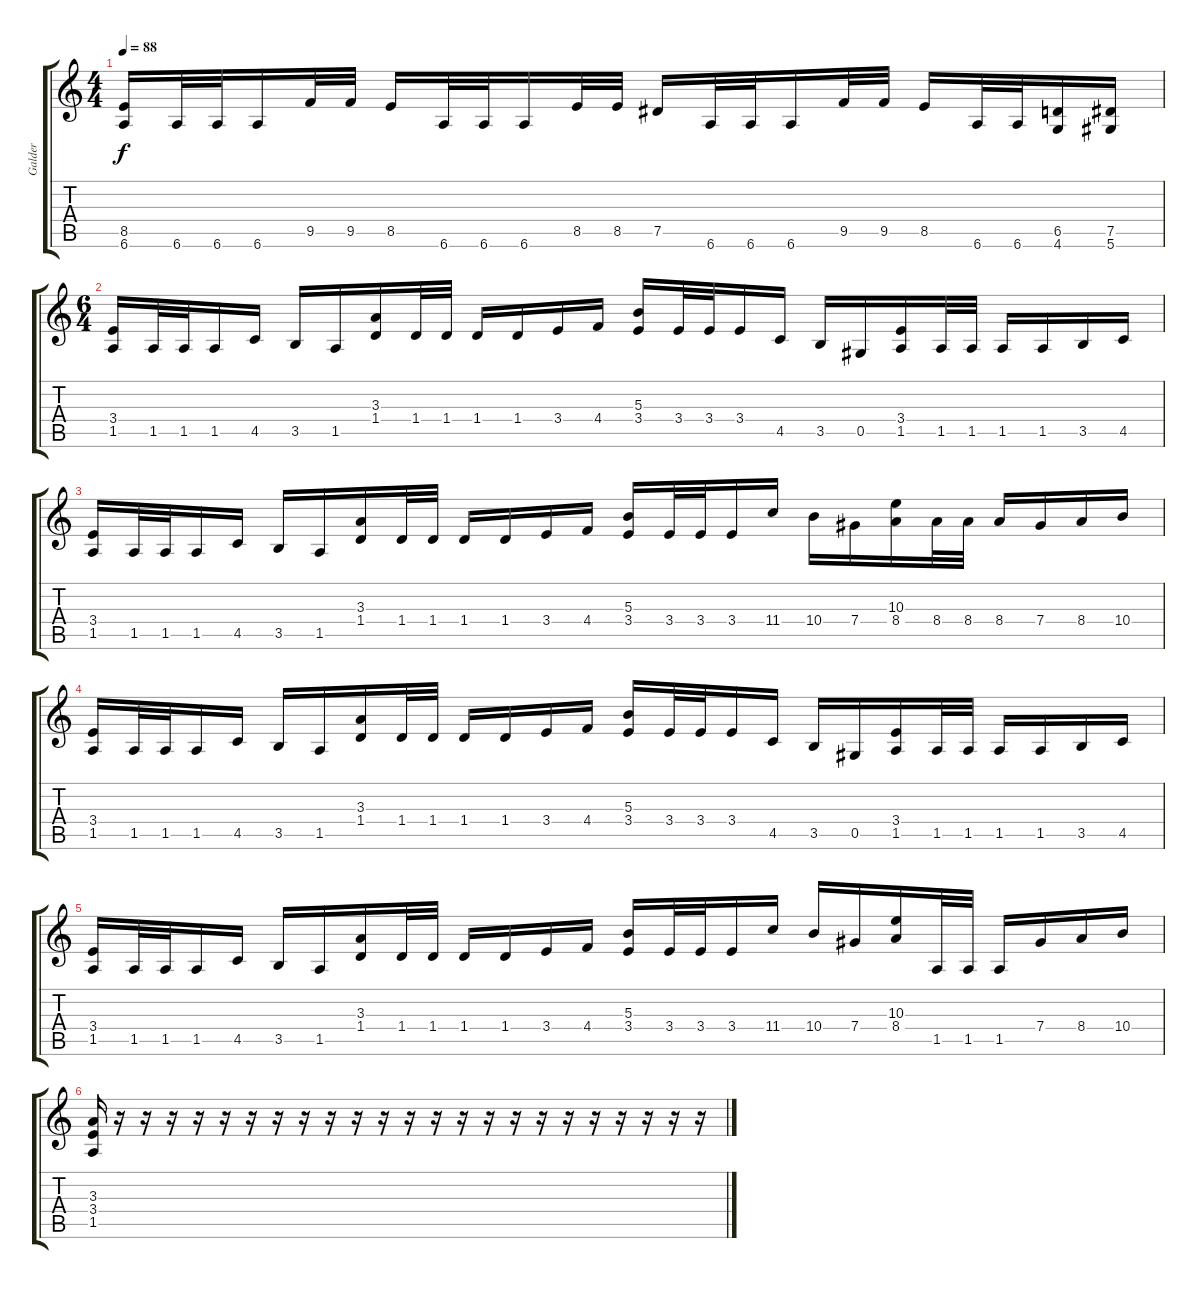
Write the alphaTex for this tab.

\track ("Galder" "Galder") {instrument distortionguitar}
\staff {score tabs}
\tuning (Eb4 Bb3 Gb3 Db3 Ab2 Eb2) {hide}
\ts (4 4)
\tempo 88
\clef g2
\ks c
(8.5 6.6).16{dy f} 6.6.32 6.6.32 6.6.16 9.5.32 9.5.32 8.5.16 6.6.32 6.6.32 6.6.16 8.5.32 8.5.32 7.5.16 6.6.32 6.6.32 6.6.16 9.5.32 9.5.32 8.5.16 6.6.32 6.6.32 (6.5 4.6).16 (7.5 5.6).16 |
\ts (6 4)
(3.4 1.5).16 1.5.32 1.5.32 1.5.16 4.5.16 3.5.16 1.5.16 (3.3 1.4).16 1.4.32 1.4.32 1.4.16 1.4.16 3.4.16 4.4.16 (5.3 3.4).16 3.4.32 3.4.32 3.4.16 4.5.16 3.5.16 0.5.16 (3.4 1.5).16 1.5.32 1.5.32 1.5.16 1.5.16 3.5.16 4.5.16 |
(3.4 1.5).16 1.5.32 1.5.32 1.5.16 4.5.16 3.5.16 1.5.16 (3.3 1.4).16 1.4.32 1.4.32 1.4.16 1.4.16 3.4.16 4.4.16 (5.3 3.4).16 3.4.32 3.4.32 3.4.16 11.4.16 10.4.16 7.4.16 (10.3 8.4).16 8.4.32 8.4.32 8.4.16 7.4.16 8.4.16 10.4.16 |
(3.4 1.5).16 1.5.32 1.5.32 1.5.16 4.5.16 3.5.16 1.5.16 (3.3 1.4).16 1.4.32 1.4.32 1.4.16 1.4.16 3.4.16 4.4.16 (5.3 3.4).16 3.4.32 3.4.32 3.4.16 4.5.16 3.5.16 0.5.16 (3.4 1.5).16 1.5.32 1.5.32 1.5.16 1.5.16 3.5.16 4.5.16 |
(3.4 1.5).16 1.5.32 1.5.32 1.5.16 4.5.16 3.5.16 1.5.16 (3.3 1.4).16 1.4.32 1.4.32 1.4.16 1.4.16 3.4.16 4.4.16 (5.3 3.4).16 3.4.32 3.4.32 3.4.16 11.4.16 10.4.16 7.4.16 (10.3 8.4).16 1.5.32 1.5.32 1.5.16 7.4.16 8.4.16 10.4.16 |
(3.3 3.4 1.5).16 r.16 r.16 r.16 r.16 r.16 r.16 r.16 r.16 r.16 r.16 r.16 r.16 r.16 r.16 r.16 r.16 r.16 r.16 r.16 r.16 r.16 r.16 r.16
